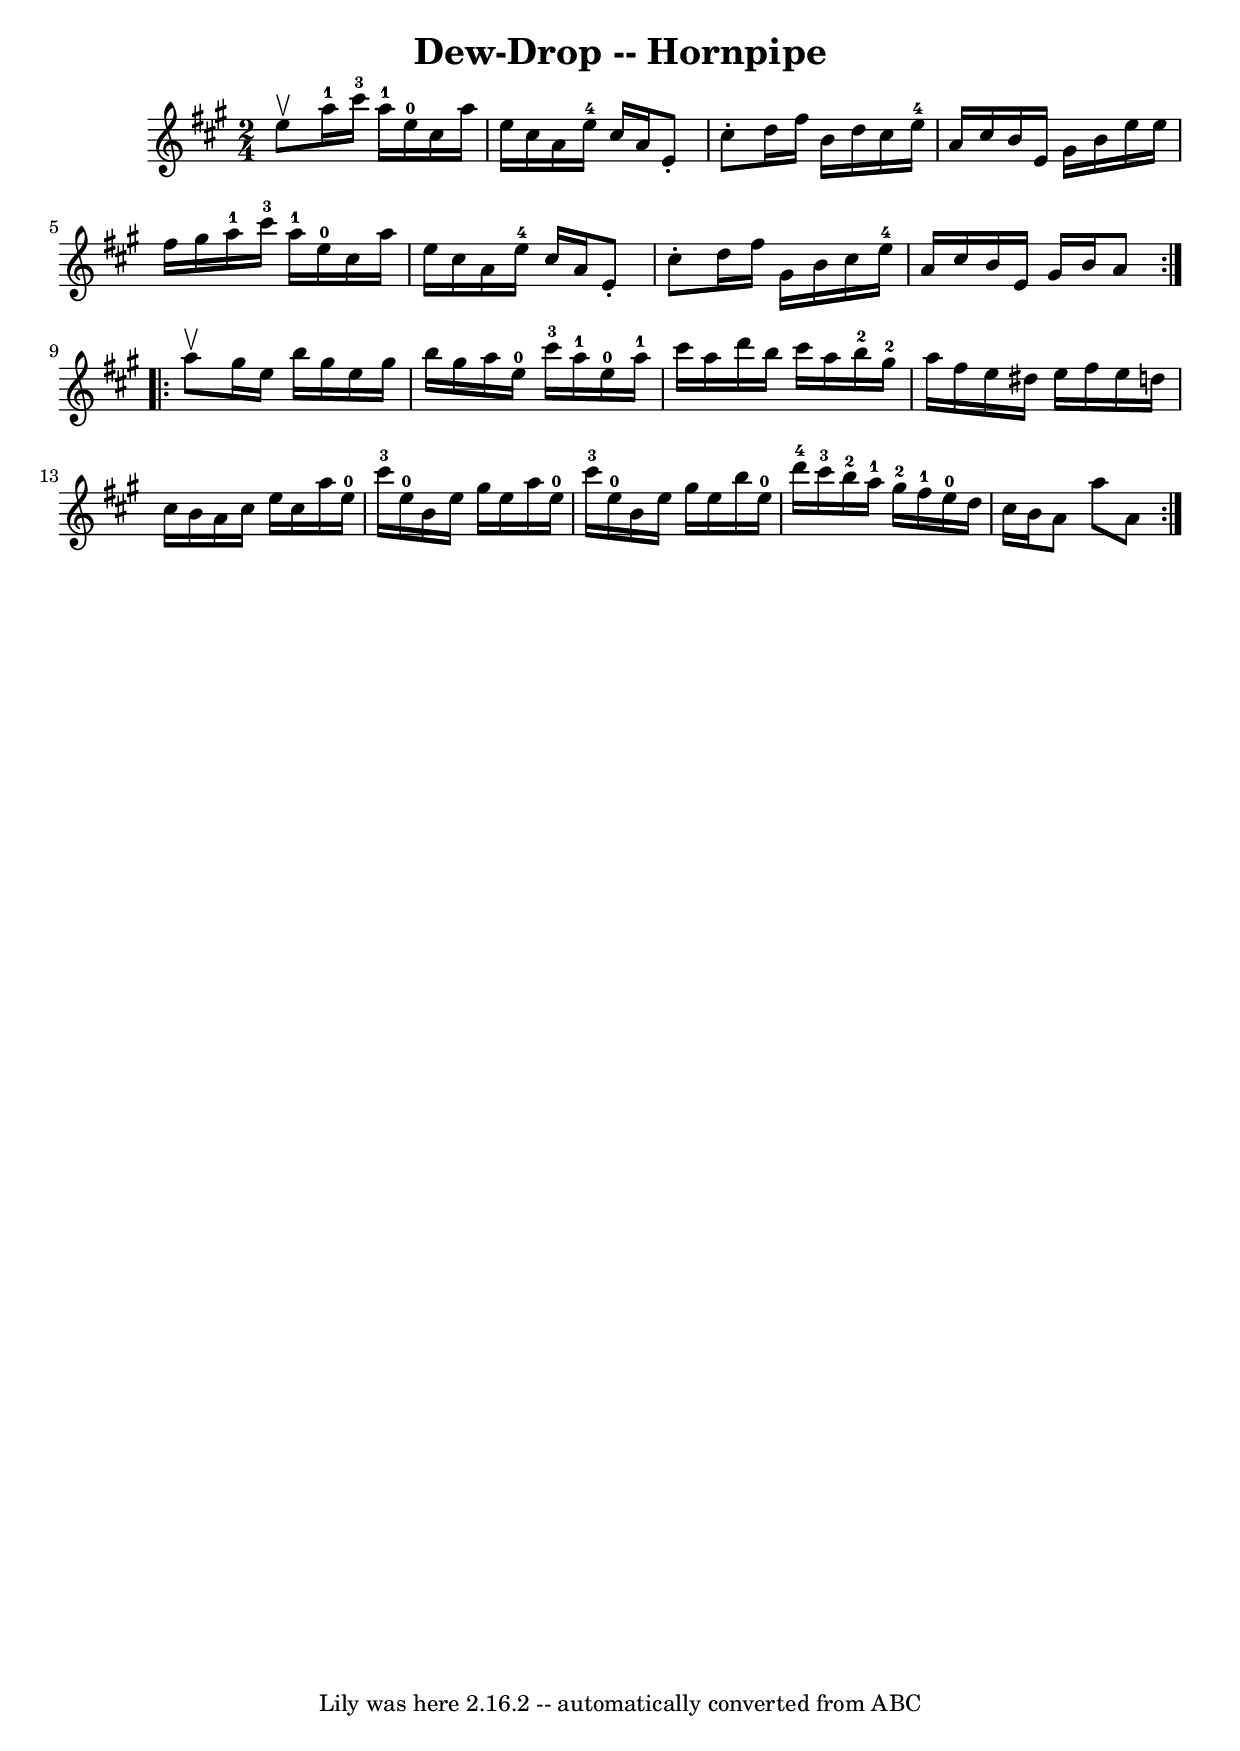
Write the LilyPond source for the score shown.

\version "2.16.2"
\include "Mammoth.ily"
\header {
  %% book = "Ryan's Mammoth Collection of Fiddle Tunes"
 crossRefNumber = "1"
 footnotes = ""
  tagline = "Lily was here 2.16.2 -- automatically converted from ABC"
  title = "Dew-Drop -- Hornpipe"

}
voicedefault =  {



  \repeat volta 2 {

    \time 2/4 
    \key a \major e''8^\upbow    |
 a''16-1 cs'''16-3 a''16-1 e''16-0 cs''16 a''16 e''16 cs''16     |
 a'16 e''16-4 cs''16 a'16 e'8-. cs''8-.    |
 d''16 fs''16 b'16 d''16 cs''16 e''16-4 a'16 cs''16     |
 b'16 e'16 gs'16 b'16 e''16 e''16 fs''16 gs''16     |
 a''16-1 cs'''16-3 a''16-1 e''16-0 cs''16 a''16 e''16 cs''16     |
 a'16 e''16-4 cs''16 a'16 e'8-. cs''8-.   |
 d''16 fs''16 gs'16 b'16 cs''16 e''16-4 a'16 cs''16     |
 b'16    
 e'16 gs'16 b'16 a'8    
  }     
  \repeat volta 2 { a''8^\upbow     |
 gs''16 e''16 b''16 gs''16 e''16 gs''16 b''16 gs''16     |
 a''16 e''16-0 cs'''16-3 a''16-1 e''16-0 a''16-1 cs'''16 a''16     |
 d'''16 b''16 cs'''16 a''16 b''16-2 gs''16-2 a''16 fs''16     |
 e''16 ds''16 e''16 fs''16 e''16 d''!16 cs''16 b'16    |
 a'16 cs''16 e''16 cs''16 a''16 e''16-0 cs'''16-3 e''16-0    |
 b'16 e''16 gs''16 e''16 a''16 e''16-0 cs'''16-3 e''16-0    |
 b'16 e''16 gs''16 e''16 b''16 e''16-0 d'''16-4 cs'''16-3     |
 b''16-2 a''16-1 gs''16-2 fs''16-1 e''16-0 d''16 cs''16 b'16     |
 a'8 a''8 a'8    
  }   

}

\score{
  <<

    \context Staff="default"
    {
      \voicedefault 
      
    }

  >>
  \layout {
    
  }
  \midi {
  }

}
